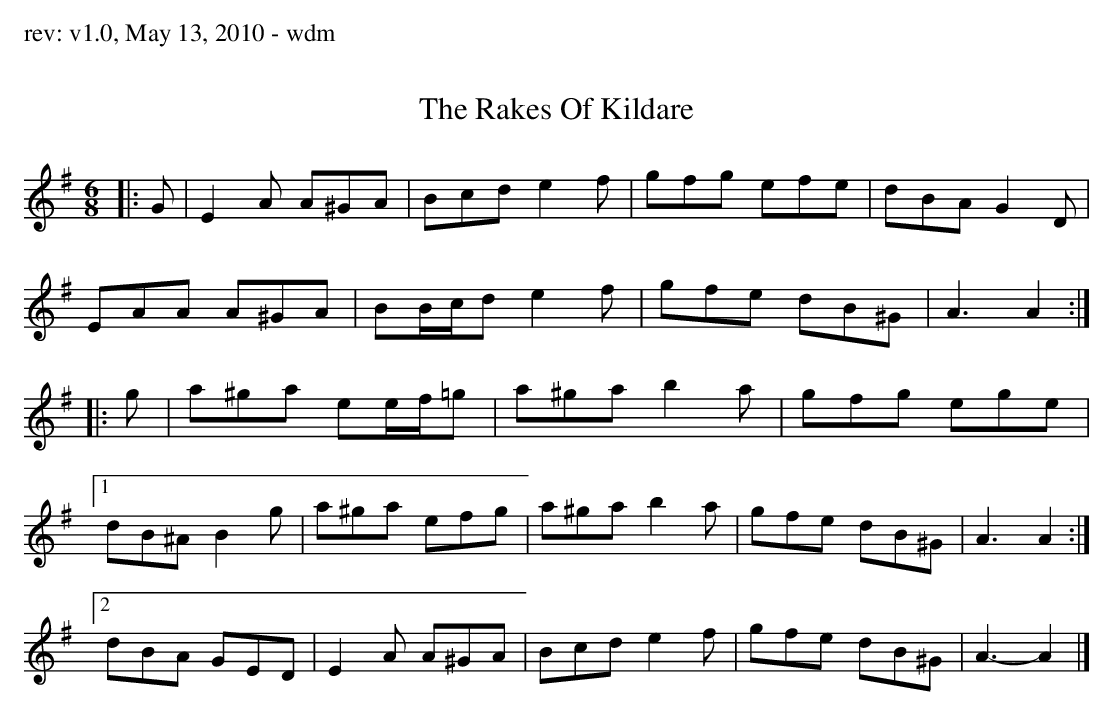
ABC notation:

X:1
T: Rakes Of Kildare, The
M: 6/8
L: 1/8
K: Ador
|: G |\
E2 A A^GA | Bcd e2 f | gfg efe | dBA G2 D |
EAA A^GA | BB/c/d e2 f | gfe dB^G | A3 A2 :|
|: g |\
a^ga ee/f/=g | a^ga b2 a | gfg ege |
[1 dB^A B2 g | a^ga efg | a^ga b2 a | gfe dB^G | A3 A2 :|
[2 dBA GED | E2 A A^GA | Bcd e2 f | gfe dB^G | A3- A2 |]
